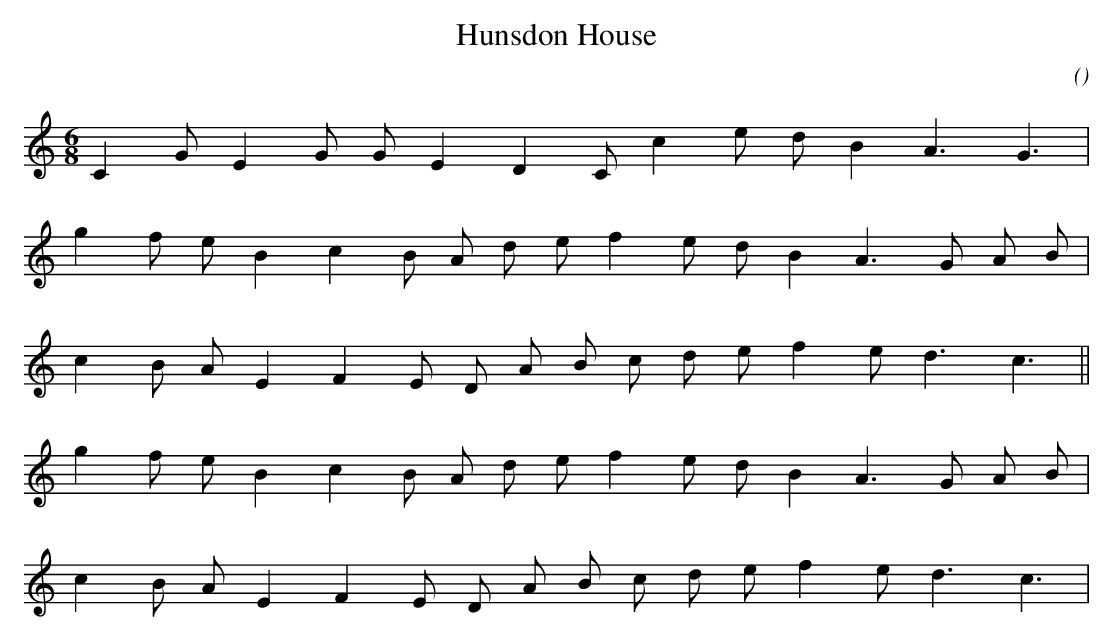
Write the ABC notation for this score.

X:1
T: Hunsdon House
C:
O:
M:6/8
K:C
K:C
M:6/8
L:1/16
C4 G2 E4 G2 G2 E4 D4 C2 c4 e2 d2 B4 A6 G6 |
g4 f2 e2 B4 c4 B2 A2 d2 e2 f4 e2 d2 B4 A6 G2 A2 B2 |
c4 B2 A2 E4 F4 E2 D2 A2 B2 c2 d2 e2 f4 e2 d6 c6 ||
g4 f2 e2 B4 c4 B2 A2 d2 e2 f4 e2 d2 B4 A6 G2 A2 B2 |
c4 B2 A2 E4 F4 E2 D2 A2 B2 c2 d2 e2 f4 e2 d6 c6 |
